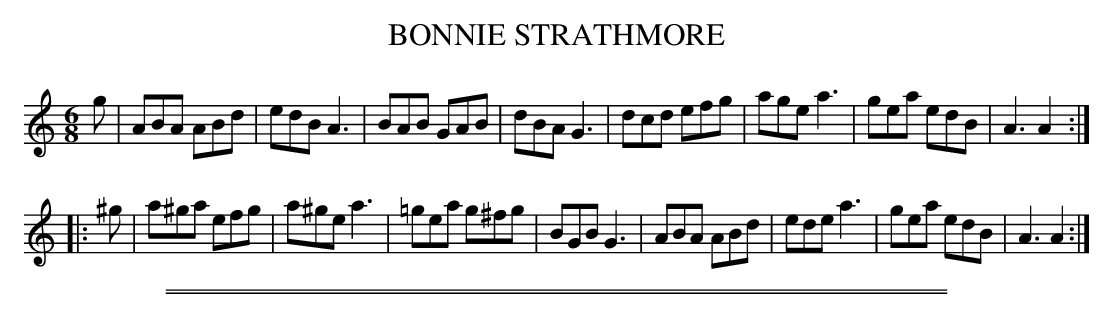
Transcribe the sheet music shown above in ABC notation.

X:1
T: BONNIE STRATHMORE
M: 6/8
L: 1/8
K: Am
g |\
ABA ABd | edB A3 | BAB GAB | dBA G3 |\
dcd efg | age a3 | gea edB | A3 A2 :|
|: ^g |\
a^ga efg | a^ge a3 | =gea g^fg | BGB G3 |\
ABA ABd | ede a3 | gea edB | A3 A2 :|
